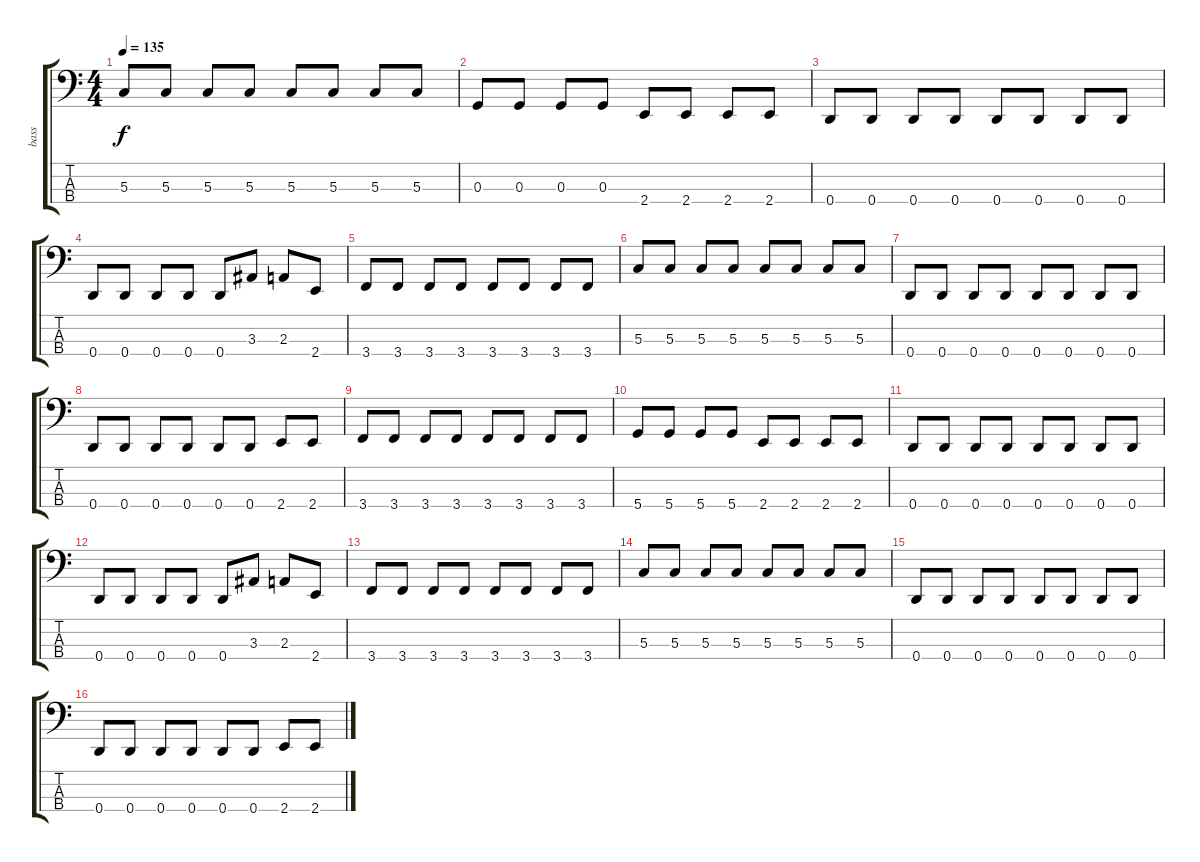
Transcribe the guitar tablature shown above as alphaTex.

\track ("bass" "bass") {instrument electricbassfinger}
\staff {score tabs}
\tuning (F2 C2 G1 D1) {hide}
\ts (4 4)
\tempo 135
\clef f4
\ks c
5.3.8{dy f} 5.3.8 5.3.8 5.3.8 5.3.8 5.3.8 5.3.8 5.3.8 |
0.3.8 0.3.8 0.3.8 0.3.8 2.4.8 2.4.8 2.4.8 2.4.8 |
0.4.8 0.4.8 0.4.8 0.4.8 0.4.8 0.4.8 0.4.8 0.4.8 |
0.4.8 0.4.8 0.4.8 0.4.8 0.4.8 3.3.8 2.3.8 2.4.8 |
3.4.8 3.4.8 3.4.8 3.4.8 3.4.8 3.4.8 3.4.8 3.4.8 |
5.3.8 5.3.8 5.3.8 5.3.8 5.3.8 5.3.8 5.3.8 5.3.8 |
0.4.8 0.4.8 0.4.8 0.4.8 0.4.8 0.4.8 0.4.8 0.4.8 |
0.4.8 0.4.8 0.4.8 0.4.8 0.4.8 0.4.8 2.4.8 2.4.8 |
3.4.8 3.4.8 3.4.8 3.4.8 3.4.8 3.4.8 3.4.8 3.4.8 |
5.4.8 5.4.8 5.4.8 5.4.8 2.4.8 2.4.8 2.4.8 2.4.8 |
0.4.8 0.4.8 0.4.8 0.4.8 0.4.8 0.4.8 0.4.8 0.4.8 |
0.4.8 0.4.8 0.4.8 0.4.8 0.4.8 3.3.8 2.3.8 2.4.8 |
3.4.8 3.4.8 3.4.8 3.4.8 3.4.8 3.4.8 3.4.8 3.4.8 |
5.3.8 5.3.8 5.3.8 5.3.8 5.3.8 5.3.8 5.3.8 5.3.8 |
0.4.8 0.4.8 0.4.8 0.4.8 0.4.8 0.4.8 0.4.8 0.4.8 |
0.4.8 0.4.8 0.4.8 0.4.8 0.4.8 0.4.8 2.4.8 2.4.8
